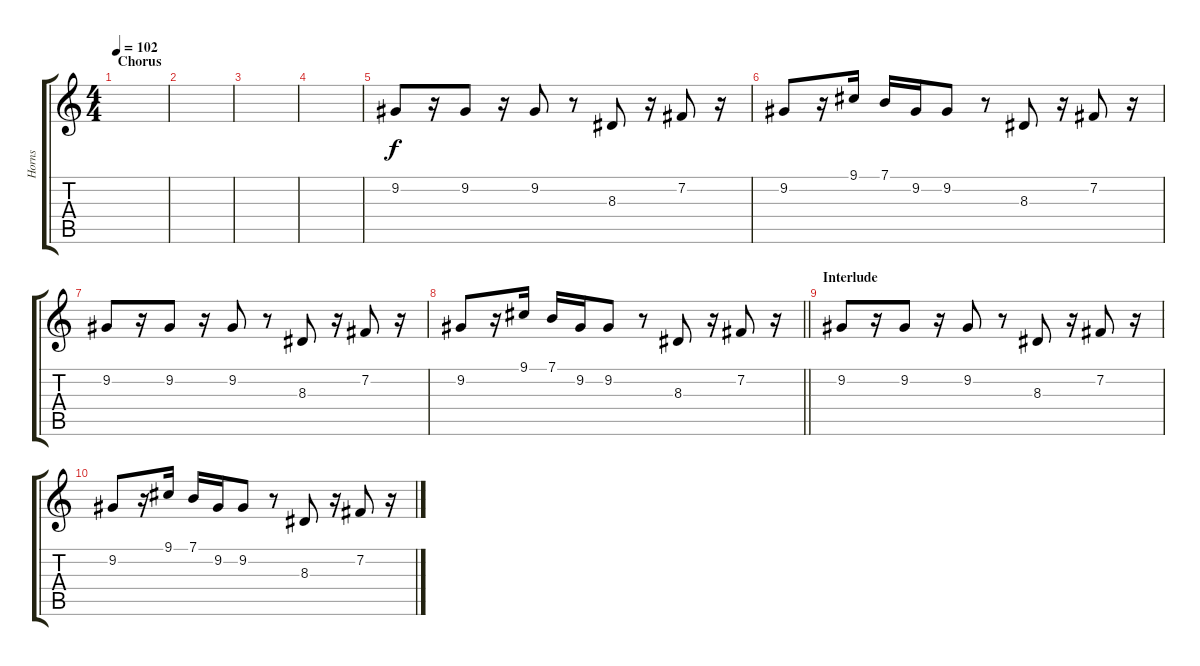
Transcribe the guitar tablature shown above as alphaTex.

\track ("Horns" "Horns") {instrument synthbrass1}
\staff {score tabs}
\tuning (E4 B3 G3 D3 A2 E2) {hide}
\ts (4 4)
\section ("" "Chorus")
\tempo 102
\clef g2
\ks c
|
|
|
|
9.2.8 r.16 9.2.8 r.16 9.2.8 r.8 8.3.8 r.16 7.2.8 r.16 |
9.2.8 r.16 9.1.16 7.1.16 9.2.16 9.2.8 r.8 8.3.8 r.16 7.2.8 r.16 |
9.2.8 r.16 9.2.8 r.16 9.2.8 r.8 8.3.8 r.16 7.2.8 r.16 |
\barLineRight lightlight
9.2.8 r.16 9.1.16 7.1.16 9.2.16 9.2.8 r.8 8.3.8 r.16 7.2.8 r.16 |
\section ("" "Interlude")
9.2.8 r.16 9.2.8 r.16 9.2.8 r.8 8.3.8 r.16 7.2.8 r.16 |
9.2.8 r.16 9.1.16 7.1.16 9.2.16 9.2.8 r.8 8.3.8 r.16 7.2.8 r.16
